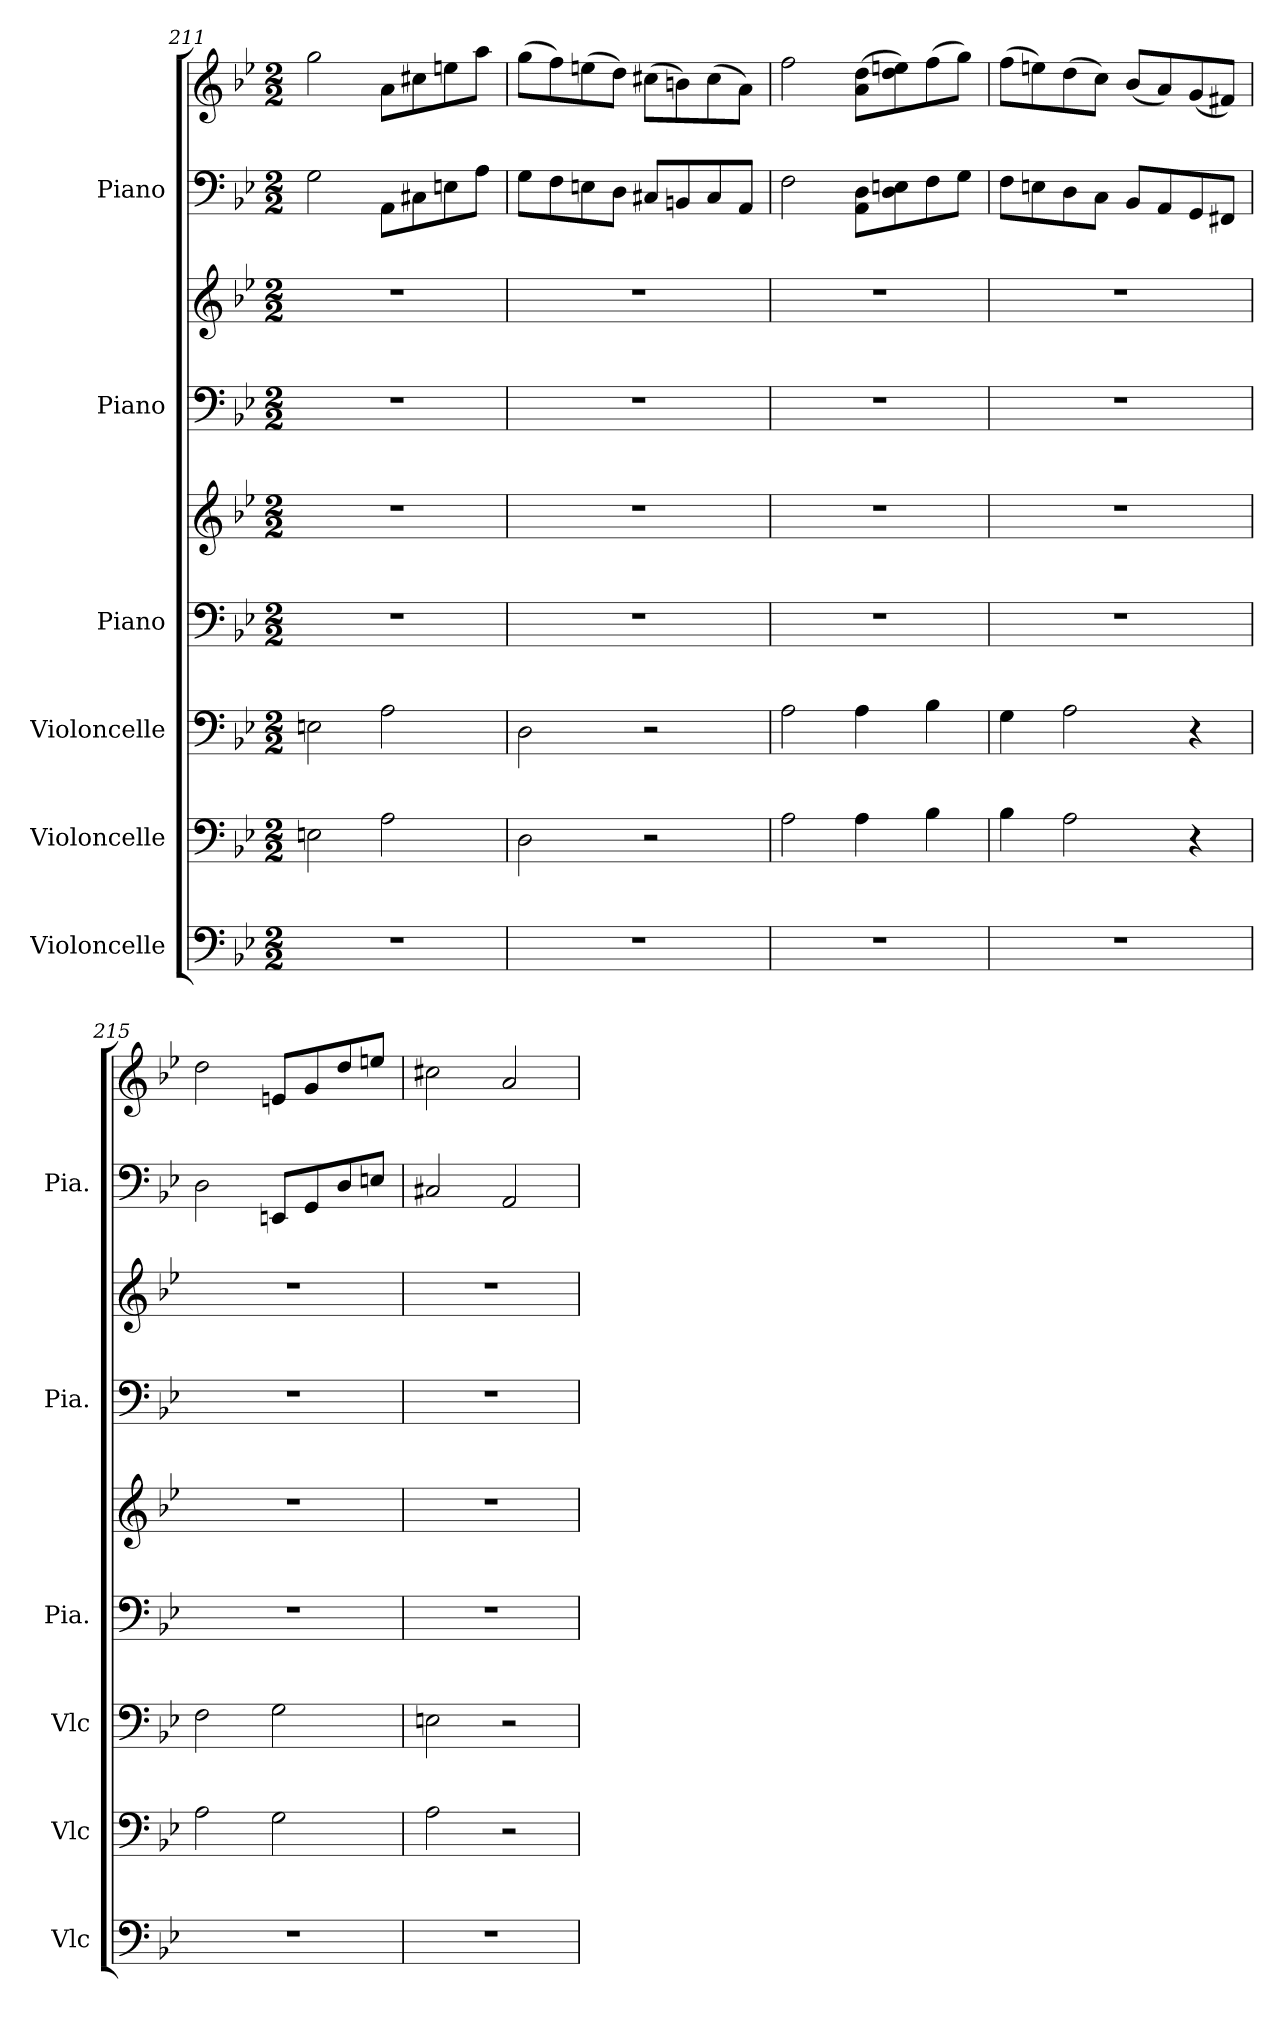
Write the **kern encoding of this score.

**kern	**kern	**kern	**kern	**kern	**kern	**kern	**kern	**kern
*part6	*part5	*part4	*part3	*part3	*part2	*part2	*part1	*part1
*staff9	*staff8	*staff7	*staff6	*staff5	*staff4	*staff3	*staff2	*staff1
*I"Violoncelle	*I"Violoncelle	*I"Violoncelle	*I"Piano	*	*I"Piano	*	*I"Piano	*
*I'Vlc	*I'Vlc	*I'Vlc	*I'Pia.	*	*I'Pia.	*	*I'Pia.	*
!!LO:PB:g=z
*clefF4	*clefF4	*clefF4	*clefF4	*clefG2	*clefF4	*clefG2	*clefF4	*clefG2
*k[b-e-]	*k[b-e-]	*k[b-e-]	*k[b-e-]	*k[b-e-]	*k[b-e-]	*k[b-e-]	*k[b-e-]	*k[b-e-]
*M2/2	*M2/2	*M2/2	*M2/2	*M2/2	*M2/2	*M2/2	*M2/2	*M2/2
=211	=211	=211	=211	=211	=211	=211	=211	=211
1r	2En\	2En\	1r	1r	1r	1r	2G\	2gg\
.	2A\	2A\	.	.	.	.	8AA\L	8a\L
.	.	.	.	.	.	.	8C#X\	8cc#X\
.	.	.	.	.	.	.	8En\	8een\
.	.	.	.	.	.	.	8A\J	8aa\J
=212	=212	=212	=212	=212	=212	=212	=212	=212
1r	2D\	2D\	1r	1r	1r	1r	8G\L	(>8gg\L
.	.	.	.	.	.	.	8F\	8ff\)
.	.	.	.	.	.	.	8En\	(>8een\
.	.	.	.	.	.	.	8D\J	8dd\J)
.	2r	2r	.	.	.	.	8C#X/L	(>8cc#X\L
.	.	.	.	.	.	.	8BBn/	8bn\)
.	.	.	.	.	.	.	8C#/	(>8cc#\
.	.	.	.	.	.	.	8AA/J	8a\J)
=213	=213	=213	=213	=213	=213	=213	=213	=213
1r	2A\	2A\	1r	1r	1r	1r	2F\	2ff\
.	4A\	4A\	.	.	.	.	8AA\ 8D\L	(>8a\ 8dd\L
.	.	.	.	.	.	.	8D\ 8En\	8dd\ 8een\)
.	4B-\	4B-\	.	.	.	.	8F\	(>8ff\
.	.	.	.	.	.	.	8G\J	8gg\J)
=214	=214	=214	=214	=214	=214	=214	=214	=214
1r	4B-\	4G\	1r	1r	1r	1r	8F\L	(>8ff\L
.	.	.	.	.	.	.	8En\	8een\)
.	2A\	2A\	.	.	.	.	8D\	(>8dd\
.	.	.	.	.	.	.	8C\J	8cc\J)
.	.	.	.	.	.	.	8BB-/L	(<8b-/L
.	.	.	.	.	.	.	8AA/	8a/)
.	4r	4r	.	.	.	.	8GG/	(<8g/
.	.	.	.	.	.	.	8FF#X/J	8f#X/J)
=215	=215	=215	=215	=215	=215	=215	=215	=215
1r	2A\	2F\	1r	1r	1r	1r	2D\	2dd\
.	2G\	2G\	.	.	.	.	8EEn/L	8en/L
.	.	.	.	.	.	.	8GG/	8g/
.	.	.	.	.	.	.	8D/	8dd/
.	.	.	.	.	.	.	8En/J	8een/J
!!LO:PB:g=z
=216	=216	=216	=216	=216	=216	=216	=216	=216
1r	2A\	2En\	1r	1r	1r	1r	2C#X/	2cc#X\
.	2r	2r	.	.	.	.	2AA/	2a/
=	=	=	=	=	=	=	=	=
*-	*-	*-	*-	*-	*-	*-	*-	*-
